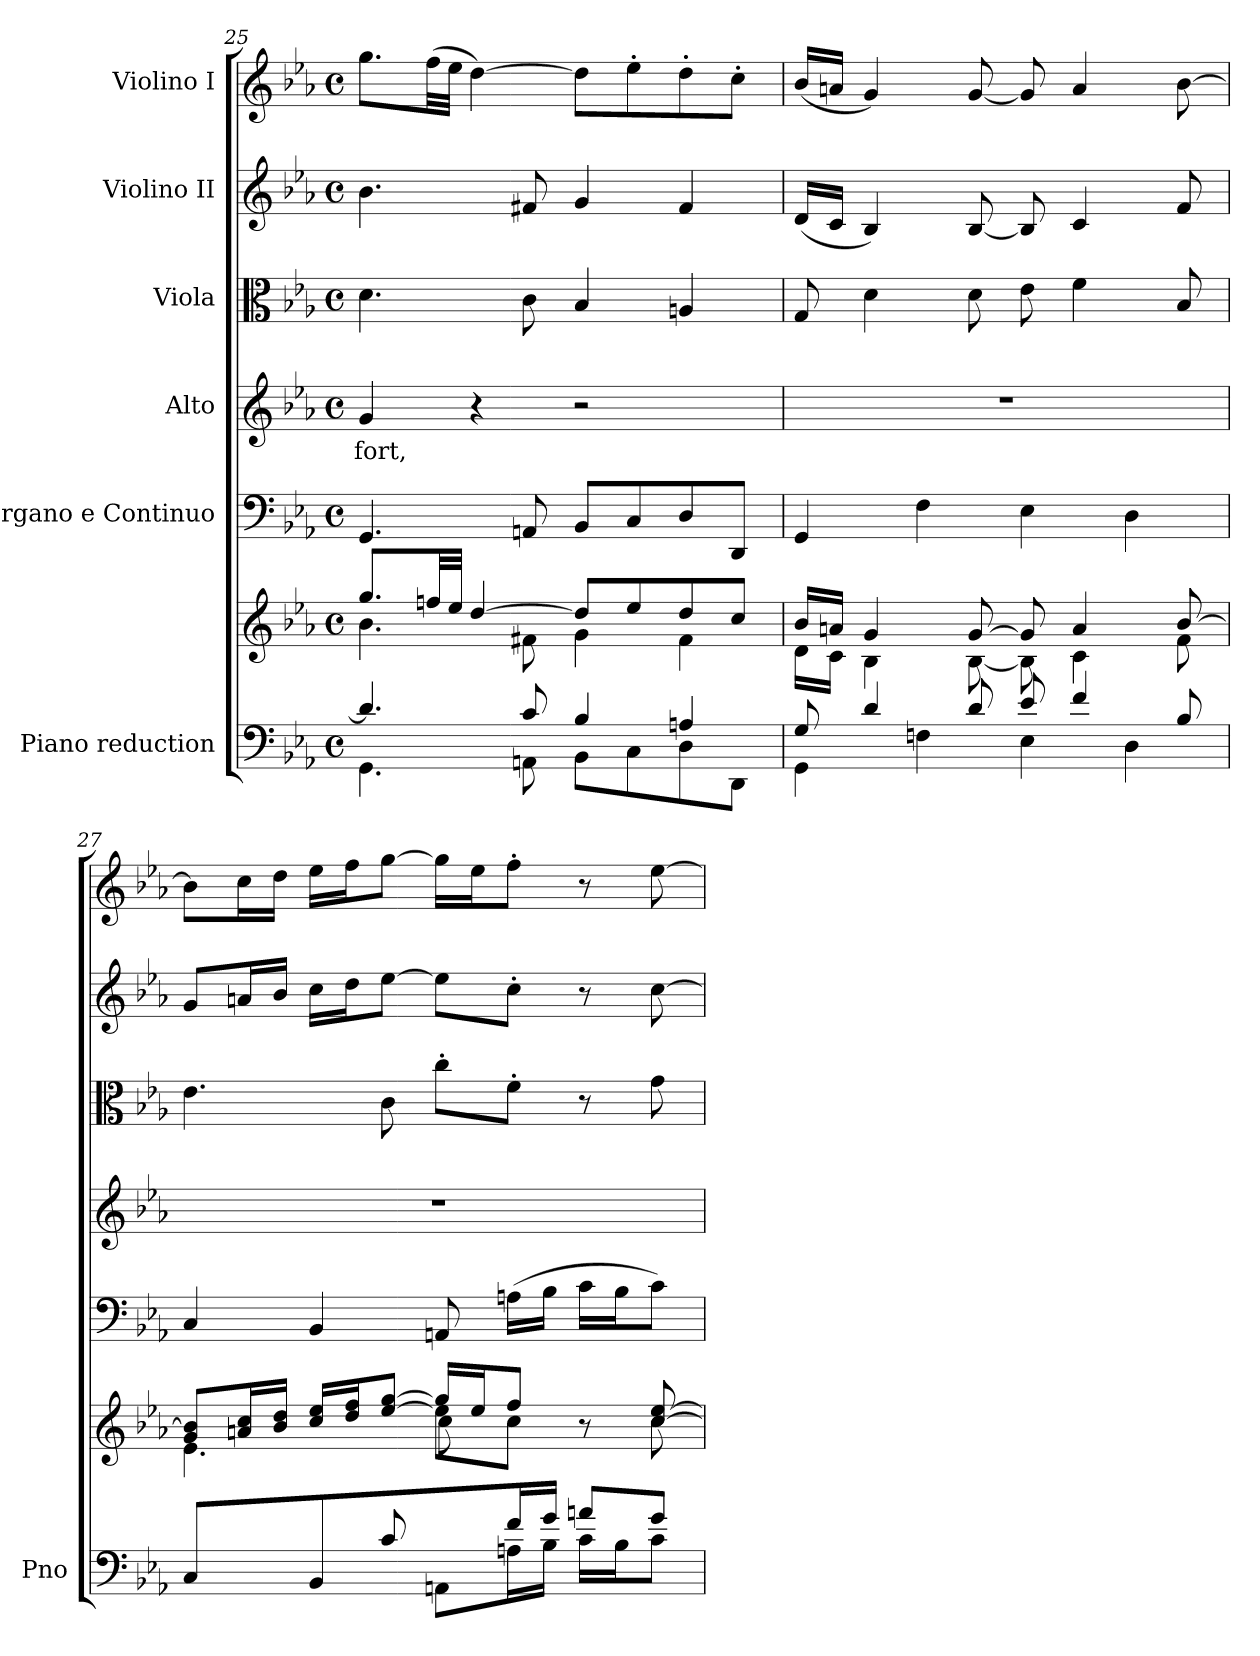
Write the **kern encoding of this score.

**kern	**kern	**kern	**kern	**text	**kern	**kern	**kern
*part6	*part6	*part5	*part4	*part4	*part3	*part2	*part1
*staff7	*staff6	*staff5	*staff4	*staff4	*staff3	*staff2	*staff1
*I"Piano reduction	*	*I"Organo e Continuo	*I"Alto	*	*I"Viola	*I"Violino II	*I"Violino I
*I'Pno	*	*	*	*	*	*	*
*clefF4	*clefG2	*clefF4	*clefG2	*	*clefC3	*clefG2	*clefG2
*k[b-e-a-]	*k[b-e-a-]	*k[b-e-a-]	*k[b-e-a-]	*	*k[b-e-a-]	*k[b-e-a-]	*k[b-e-a-]
*M4/4	*M4/4	*M4/4	*M4/4	*	*M4/4	*M4/4	*M4/4
*met(c)	*met(c)	*met(c)	*met(c)	*	*met(c)	*met(c)	*met(c)
=25	=25	=25	=25	=25	=25	=25	=25
*^	*^	*	*	*	*	*	*
!	!	!	!	!	!	!LO:LY:b	!	!	!
4.d/]	4.GG\	8.gg/L	4.b-\	4.GG/	4g/	fort,	4.d\	4.b-\	8.gg\L
.	.	32ffn/LL	.	.	.	.	.	.	(>32ff\LL
.	.	32ee-/JJJ	.	.	.	.	.	.	32ee-\JJJ
.	.	[4dd/	.	.	4r	.	.	.	[4dd\)
8c/	8AAn\	.	8f#X\	8AAn/	.	.	8c\	8f#X/	.
4B-/	8BB-\L	8dd/L]	4g\	8BB-/L	2r	.	4B-/	4g/	8dd\L]
.	8C\	8ee-/	.	8C/	.	.	.	.	8ee-'\
4An/	8D\	8dd/	4f#\	8D/	.	.	4An/	4f#/	8dd'\
.	8DD\J	8cc/J	.	8DD/J	.	.	.	.	8cc'\J
=26	=26	=26	=26	=26	=26	=26	=26	=26	=26
8G/	4GG\	16b-/LL	16d\LL	4GG/	1r	.	8G/	(<16d/LL	(<16b-/LL
.	.	16an/JJ	16c\JJ	.	.	.	.	16c/JJ	16an/JJ
4d/	.	4g/	4B-\	.	.	.	4d\	4B-/)	4g/)
.	4Fn\	.	.	4F\	.	.	.	.	.
8d/	.	[8g/	[8B-\	.	.	.	8d\	[8B-/	[8g/
8e-/	4E-\	8g/]	8B-\]	4E-\	.	.	8e-\	8B-/]	8g/]
4f/	.	4a/	4c\	.	.	.	4f\	4c/	4a/
.	4D\	.	.	4D\	.	.	.	.	.
8B-/	.	[8b-/	8f\	.	.	.	8B-/	8f/	[8b-\
!!LO:LB:g=z
=27	=27	=27	=27	=27	=27	=27	=27	=27	=27
*	*^	*	*^	*	*	*	*	*	*
4.ryy	4C/	2ryy	8g/ 8b-/]L	4.e-\	2ryy	4C/	1r	.	4.e-\	8g/L	8b-\L]
.	.	.	16an/ 16cc/L	.	.	.	.	.	.	16an/L	16cc\L
.	.	.	16b-/ 16dd/JJ	.	.	.	.	.	.	16b-/JJ	16dd\JJ
.	4BB-/	.	16cc/ 16ee-/LL	.	.	4BB-/	.	.	.	16cc\LL	16ee-\LL
.	.	.	16dd/ 16ff/J	.	.	.	.	.	.	16dd\J	16ff\J
8c/	.	.	[8ee-/ [8gg/J	8ryy	.	.	.	.	8c\	[8ee-\J	[8gg\J
2ryy	8ryy	8AAn\L	16gg/LL]	8ee-\L]	8cc\L	8AAn/	.	.	8cc'\L	8ee-\L]	16gg\LL]
.	.	.	16ee-/J	.	.	.	.	.	.	.	16ee-\J
.	16f/L	16An\L	8ff/J	8cc\J	4.ryy	(>16An\LL	.	.	8f'\J	8cc'\J	8ff'\J
.	16g/JJ	16B-\JJ	.	.	.	16B-\JJ	.	.	.	.	.
.	8an/L	16c\LL	8r	8ryy	.	16c\LL	.	.	8r	8r	8r
.	.	16B-\J	.	.	.	16B-\J	.	.	.	.	.
.	8g/J	8c\J	[8cc/ [8ee-/	8cc\	.	8c\J)	.	.	8g\	[8cc\	[8ee-\
*v	*v	*v	*	*	*	*	*	*	*	*	*
*	*v	*v	*v	*	*	*	*	*	*
=	=	=	=	=	=	=	=
*-	*-	*-	*-	*-	*-	*-	*-
